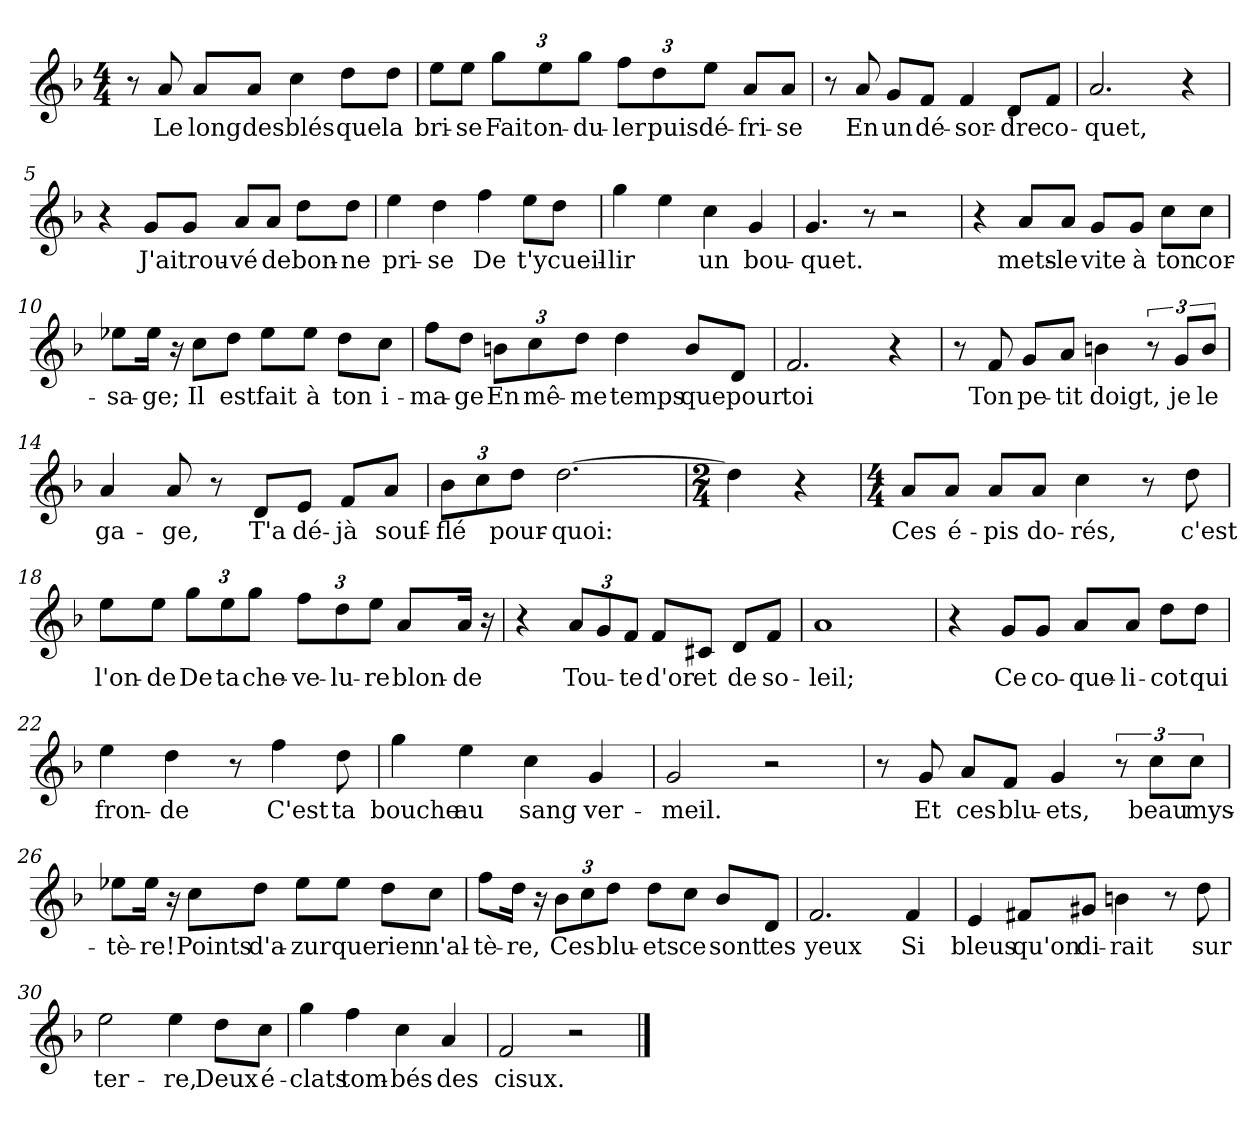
**kern	**text
*part1	*part1
*staff1	*staff1
*clefG2	*
*k[b-]	*
*M4/4	*
=1	=1
8r	.
!	!LO:LY:b
8a/	Le
!	!LO:LY:b
8a/L	long
!	!LO:LY:b
8a/J	des
!	!LO:LY:b
4cc\	blés
!	!LO:LY:b
8dd\L	que
!	!LO:LY:b
8dd\J	la
=2	=2
!	!LO:LY:b
8ee\L	bri-
!	!LO:LY:b
8ee\J	-se
!	!LO:LY:b
12gg\L	Fait
!	!LO:LY:b
12ee\	on-
!	!LO:LY:b
12gg\J	-du-
!	!LO:LY:b
12ff\L	-ler
!	!LO:LY:b
12dd\	puis
!	!LO:LY:b
12ee\J	dé-
!	!LO:LY:b
8a/L	-fri-
!	!LO:LY:b
8a/J	-se
=3	=3
8r	.
!	!LO:LY:b
8a/	En
!	!LO:LY:b
8g/L	un
!	!LO:LY:b
8f/J	dé-
!	!LO:LY:b
4f/	-sor-
!	!LO:LY:b
8d/L	-dre
!	!LO:LY:b
8f/J	co-
=4	=4
!	!LO:LY:b
2.a/	-quet,
4r	.
=5	=5
4r	.
!	!LO:LY:b
8g/L	J'ai
!	!LO:LY:b
8g/J	trou-
!	!LO:LY:b
8a/L	-vé
!	!LO:LY:b
8a/J	de
!	!LO:LY:b
8dd\L	bon-
!	!LO:LY:b
8dd\J	-ne
!!LO:LB:g=z
=6	=6
!	!LO:LY:b
4ee\	pri-
!	!LO:LY:b
4dd\	-se
!	!LO:LY:b
4ff\	De
!	!LO:LY:b
8ee\L	t'y
!	!LO:LY:b
8dd\J	cueil-
=7	=7
!	!LO:LY:b
4gg\	-lir
4ee\	.
!	!LO:LY:b
4cc\	un
!	!LO:LY:b
4g/	bou-
=8	=8
!	!LO:LY:b
4.g/	-quet.
8r	.
2r	.
=9	=9
4r	.
!	!LO:LY:b
8a/L	mets-
!	!LO:LY:b
8a/J	-le
!	!LO:LY:b
8g/L	vite
!	!LO:LY:b
8g/J	à
!	!LO:LY:b
8cc\L	ton
!	!LO:LY:b
8cc\J	cor-
=10	=10
!	!LO:LY:b
8ee-X\L	-sa-
!	!LO:LY:b
16ee-\Jk	-ge;
16r	.
!	!LO:LY:b
8cc\L	Il
!	!LO:LY:b
8dd\J	est
!	!LO:LY:b
8ee-\L	fait
!	!LO:LY:b
8ee-\J	à
!	!LO:LY:b
8dd\L	ton
!	!LO:LY:b
8cc\J	i-
!!LO:LB:g=z
=11	=11
!	!LO:LY:b
8ff\L	-ma-
!	!LO:LY:b
8dd\J	-ge
!	!LO:LY:b
12bn\L	En
!	!LO:LY:b
12cc\	mê-
!	!LO:LY:b
12dd\J	-me
!	!LO:LY:b
4dd\	temps
!	!LO:LY:b
8b/L	que
!	!LO:LY:b
8d/J	pour
=12	=12
!	!LO:LY:b
2.f/	toi
4r	.
=13	=13
8r	.
!	!LO:LY:b
8f/	Ton
!	!LO:LY:b
8g/L	pe-
!	!LO:LY:b
8a/J	-tit
!	!LO:LY:b
4bn\	doigt,
12r	.
!	!LO:LY:b
12g/L	je
!	!LO:LY:b
12b/J	le
=14	=14
!	!LO:LY:b
4a/	ga-
!	!LO:LY:b
8a/	-ge,
8r	.
!	!LO:LY:b
8d/L	T'a
!	!LO:LY:b
8e/J	dé-
!	!LO:LY:b
8f/L	jà
!	!LO:LY:b
8a/J	souf-
=15	=15
!	!LO:LY:b
12b-\L	flé
12cc\	.
!	!LO:LY:b
12dd\J	pour-
!	!LO:LY:b
[2.dd\	-quoi:
=16	=16
*M2/4	*
4dd\]	.
4r	.
!!LO:LB:g=z
=17	=17
*M4/4	*
!	!LO:LY:b
8a/L	Ces
!	!LO:LY:b
8a/J	é-
!	!LO:LY:b
8a/L	-pis
!	!LO:LY:b
8a/J	do-
!	!LO:LY:b
4cc\	-rés,
8r	.
!	!LO:LY:b
8dd\	c'est
=18	=18
!	!LO:LY:b
8ee\L	l'on-
!	!LO:LY:b
8ee\J	-de
!	!LO:LY:b
12gg\L	De
!	!LO:LY:b
12ee\	ta
!	!LO:LY:b
12gg\J	che-
!	!LO:LY:b
12ff\L	-ve-
!	!LO:LY:b
12dd\	-lu-
!	!LO:LY:b
12ee\J	-re
!	!LO:LY:b
8a/L	blon-
!	!LO:LY:b
16a/Jk	-de
16r	.
=19	=19
4r	.
!	!LO:LY:b
12a/L	Tou-
12g/	.
!	!LO:LY:b
12f/J	-te
!	!LO:LY:b
8f/L	d'or
!	!LO:LY:b
8c#X/J	et
!	!LO:LY:b
8d/L	de
!	!LO:LY:b
8f/J	so-
=20	=20
!	!LO:LY:b
1a	-leil;
=21	=21
4r	.
!	!LO:LY:b
8g/L	Ce
!	!LO:LY:b
8g/J	co-
!	!LO:LY:b
8a/L	-que-
!	!LO:LY:b
8a/J	-li-
!	!LO:LY:b
8dd\L	-cot
!	!LO:LY:b
8dd\J	qui
!!LO:LB:g=z
=22	=22
!	!LO:LY:b
4ee\	fron-
!	!LO:LY:b
4dd\	-de
8r	.
!	!LO:LY:b
4ff\	C'est
!	!LO:LY:b
8dd\	ta
=23	=23
!	!LO:LY:b
4gg\	bouche
!	!LO:LY:b
4ee\	au
!	!LO:LY:b
4cc\	sang
!	!LO:LY:b
4g/	ver-
=24	=24
!	!LO:LY:b
2g/	-meil.
2r	.
=25	=25
8r	.
!	!LO:LY:b
8g/	Et
!	!LO:LY:b
8a/L	ces
!	!LO:LY:b
8f/J	blu-
!	!LO:LY:b
4g/	-ets,
12r	.
!	!LO:LY:b
12cc\L	beau
!	!LO:LY:b
12cc\J	mys-
=26	=26
!	!LO:LY:b
8ee-X\L	-tè-
!	!LO:LY:b
16ee-\Jk	-re!
16r	.
!	!LO:LY:b
8cc\L	Points
!	!LO:LY:b
8dd\J	d'a-
!	!LO:LY:b
8ee-\L	-zur
!	!LO:LY:b
8ee-\J	que
!	!LO:LY:b
8dd\L	rien
!	!LO:LY:b
8cc\J	n'al-
!!LO:LB:g=z
=27	=27
!	!LO:LY:b
8ff\L	tè-
!	!LO:LY:b
16dd\Jk	-re,
16r	.
!	!LO:LY:b
12b-\L	Ces
12cc\	.
!	!LO:LY:b
12dd\J	blu-
!	!LO:LY:b
8dd\L	-ets
!	!LO:LY:b
8cc\J	ce
!	!LO:LY:b
8b-/L	sont
!	!LO:LY:b
8d/J	tes
=28	=28
!	!LO:LY:b
2.f/	yeux
!	!LO:LY:b
4f/	Si
=29	=29
!	!LO:LY:b
4e/	bleus
!	!LO:LY:b
8f#X/L	qu'on
!	!LO:LY:b
8g#X/J	di-
!	!LO:LY:b
4bn\	-rait
8r	.
!	!LO:LY:b
8dd\	sur
=30	=30
!	!LO:LY:b
2ee\	ter-
!	!LO:LY:b
4ee\	-re,
!	!LO:LY:b
8dd\L	Deux
!	!LO:LY:b
8cc\J	é-
=31	=31
!	!LO:LY:b
4gg\	-clats
!	!LO:LY:b
4ff\	tom-
!	!LO:LY:b
4cc\	-bés
!	!LO:LY:b
4a/	des
=32	=32
!	!LO:LY:b
2f/	cisux.
2r	.
==	==
*-	*-
